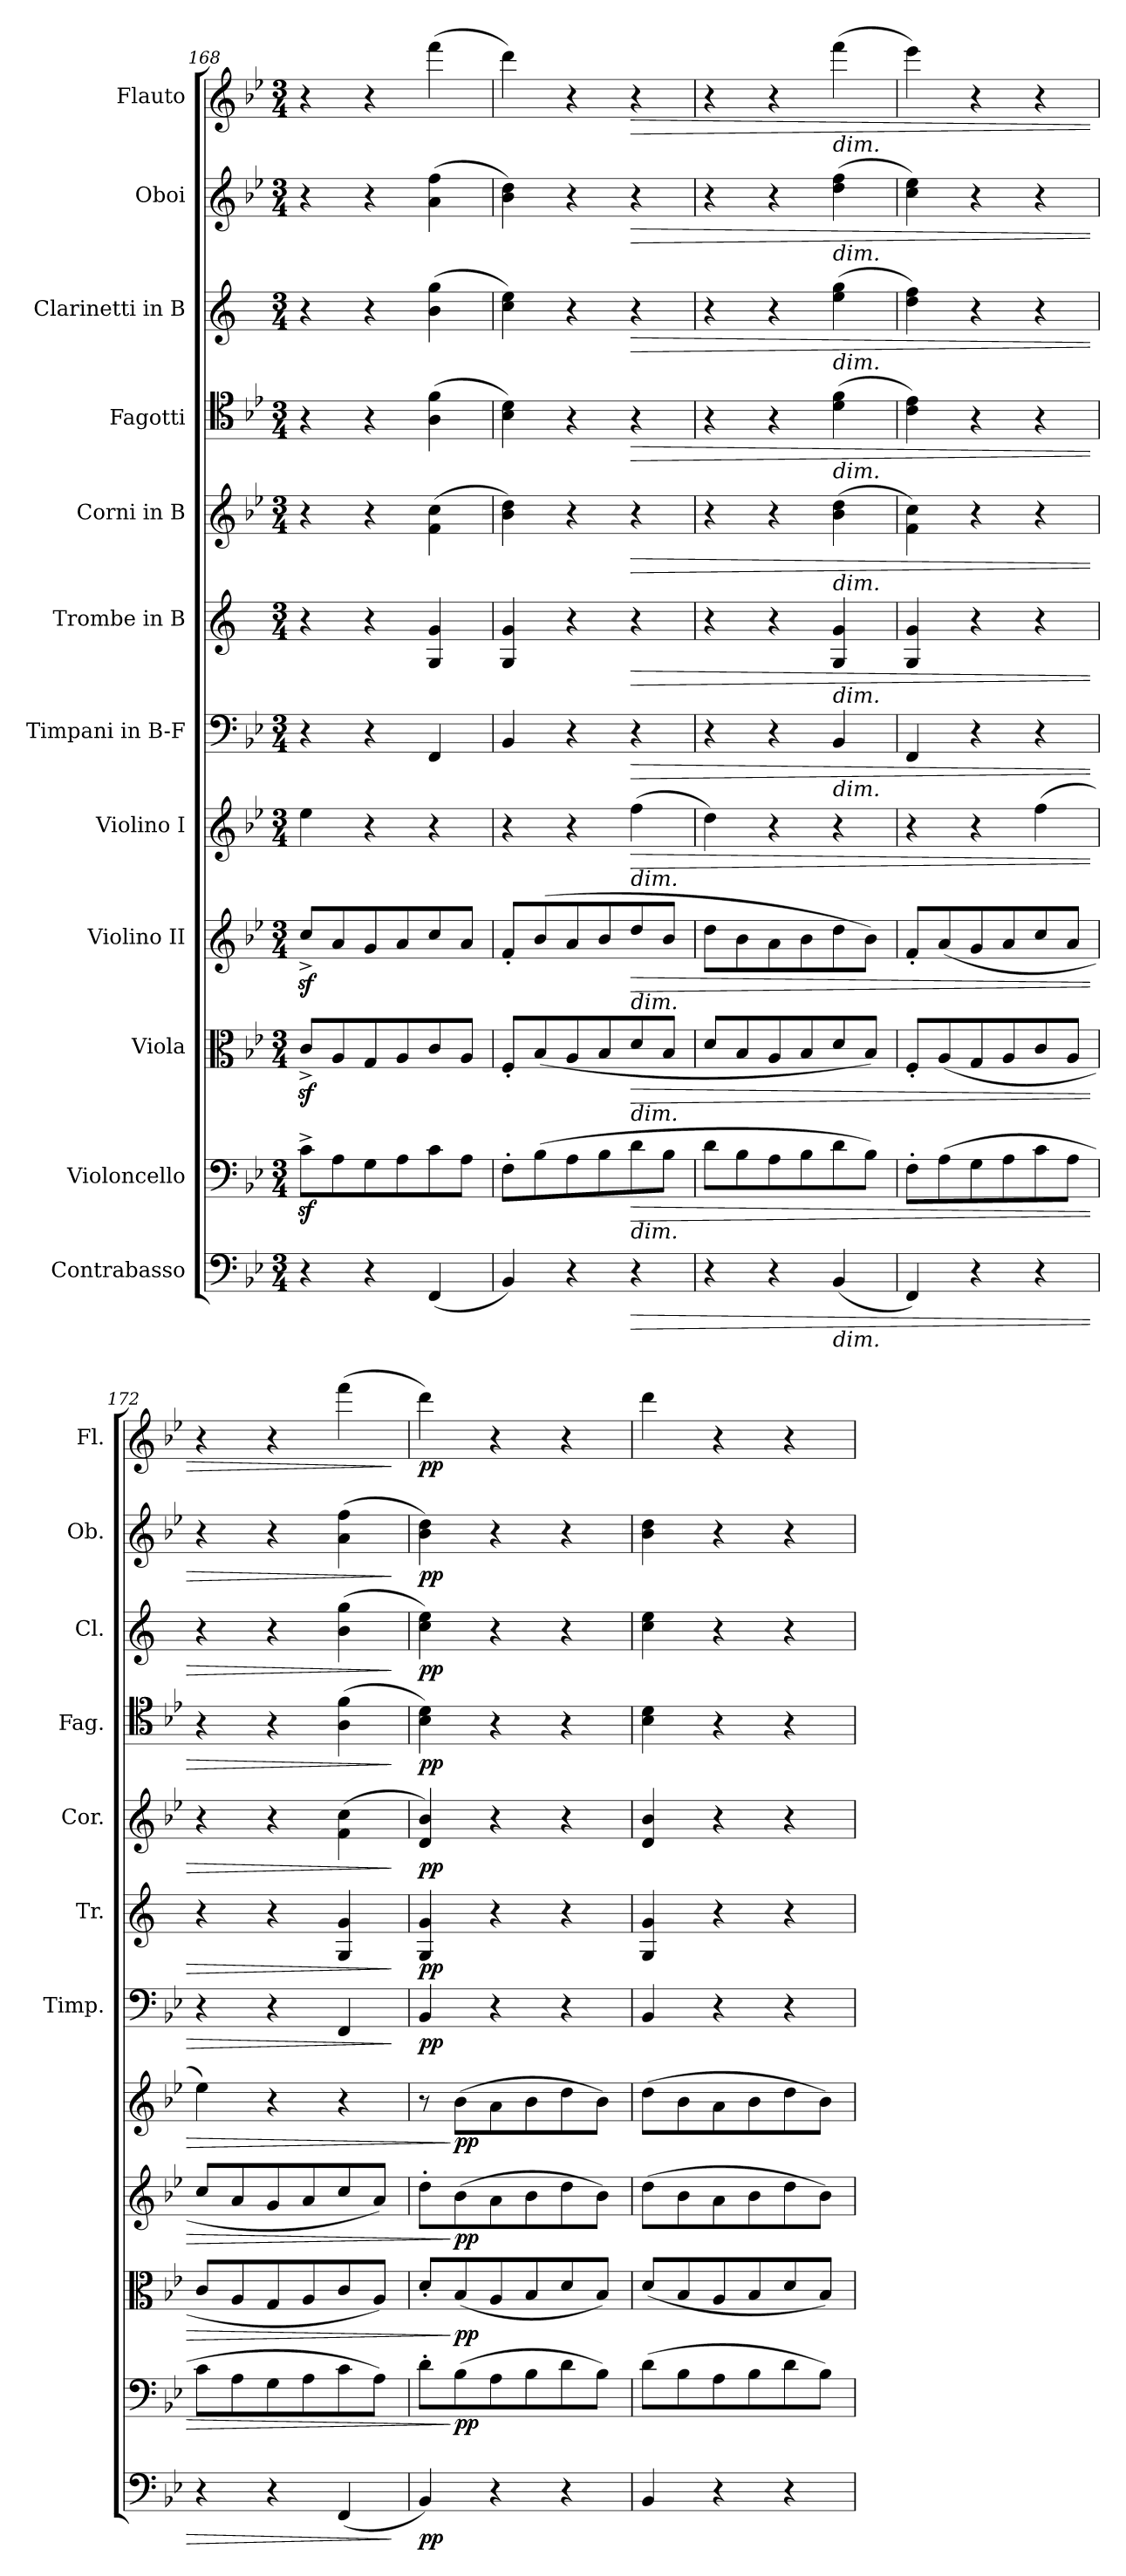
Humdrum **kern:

**kern	**dynam	**kern	**dynam	**kern	**dynam	**kern	**dynam	**kern	**dynam	**kern	**dynam	**kern	**dynam	**kern	**dynam	**kern	**dynam	**kern	**dynam	**kern	**dynam	**kern	**dynam
*part12	*part12	*part11	*part11	*part10	*part10	*part9	*part9	*part8	*part8	*part7	*part7	*part6	*part6	*part5	*part5	*part4	*part4	*part3	*part3	*part2	*part2	*part1	*part1
*staff12	*staff12	*staff11	*staff11	*staff10	*staff10	*staff9	*staff9	*staff8	*staff8	*staff7	*staff7	*staff6	*staff6	*staff5	*staff5	*staff4	*staff4	*staff3	*staff3	*staff2	*staff2	*staff1	*staff1
*I"Contrabasso	*	*I"Violoncello	*	*I"Viola	*	*I"Violino II	*	*I"Violino I	*	*I"Timpani in B-F	*	*I"Trombe in B	*	*I"Corni in B	*	*I"Fagotti	*	*I"Clarinetti in B	*	*I"Oboi	*	*I"Flauto	*
*	*	*	*	*	*	*	*	*	*	*I'Timp.	*	*I'Tr.	*	*I'Cor.	*	*I'Fag.	*	*I'Cl.	*	*I'Ob.	*	*I'Fl.	*
*clefF4	*	*clefF4	*	*clefC3	*	*clefG2	*	*clefG2	*	*clefF4	*	*clefG2	*	*clefG2	*	*clefC4	*	*clefG2	*	*clefG2	*	*clefG2	*
*ITrd7c12	*	*	*	*	*	*	*	*	*	*	*	*ITrd1c2	*	*ITrd8c14	*	*	*	*ITrd1c2	*	*	*	*	*
*k[b-e-]	*	*k[b-e-]	*	*k[b-e-]	*	*k[b-e-]	*	*k[b-e-]	*	*k[b-e-]	*	*k[b-e-]	*	*k[b-e-]	*	*k[b-e-]	*	*k[b-e-]	*	*k[b-e-]	*	*k[b-e-]	*
*M3/4	*	*M3/4	*	*M3/4	*	*M3/4	*	*M3/4	*	*M3/4	*	*M3/4	*	*M3/4	*	*M3/4	*	*M3/4	*	*M3/4	*	*M3/4	*
=168	=168	=168	=168	=168	=168	=168	=168	=168	=168	=168	=168	=168	=168	=168	=168	=168	=168	=168	=168	=168	=168	=168	=168
4r	.	8cz<^\L	.	8cz<^/L	.	8ccz<^/L	.	4ee-\	.	4r	.	4r	.	4r	.	4r	.	4r	.	4r	.	4r	.
.	.	8A\	.	8A/	.	8a/	.	.	.	.	.	.	.	.	.	.	.	.	.	.	.	.	.
4r	.	8G\	.	8G/	.	8g/	.	4r	.	4r	.	4r	.	4r	.	4r	.	4r	.	4r	.	4r	.
.	.	8A\	.	8A/	.	8a/	.	.	.	.	.	.	.	.	.	.	.	.	.	.	.	.	.
(4FFF/	.	8c\	.	8c/	.	8cc/	.	4r	.	4FF/	.	4F/ 4f/	.	(4F\ 4c\	.	(4A\ 4f\	.	(4a\ 4ff\	.	(4a\ 4ff\	.	(4fff\	.
.	.	8A\J	.	8A/J	.	8a/J	.	.	.	.	.	.	.	.	.	.	.	.	.	.	.	.	.
!!LO:PB:g=z
=169	=169	=169	=169	=169	=169	=169	=169	=169	=169	=169	=169	=169	=169	=169	=169	=169	=169	=169	=169	=169	=169	=169	=169
4BBB-/)	.	8F'\L	.	8F'/L	.	8f'/L	.	4r	.	4BB-/	.	4F/ 4f/	.	4B-\ 4d\)	.	4B-\ 4d\)	.	4b-\ 4dd\)	.	4b-\ 4dd\)	.	4ddd\)	.
.	.	(>8B-\	.	(8B-/	.	(8b-/	.	.	.	.	.	.	.	.	.	.	.	.	.	.	.	.	.
4r	.	8A\	.	8A/	.	8a/	.	4r	.	4r	.	4r	.	4r	.	4r	.	4r	.	4r	.	4r	.
.	.	8B-\	.	8B-/	.	8b-/	.	.	.	.	.	.	.	.	.	.	.	.	.	.	.	.	.
!	!	!	!	!	!	!	!	!LO:TX:b:i:t=dim.	!	!	!	!	!	!	!	!	!	!	!	!	!	!	!
!	!	!	!	!	!	!LO:TX:b:i:t=dim.	!	!	!	!	!	!	!	!	!	!	!	!	!	!	!	!	!
!	!	!	!	!LO:TX:b:i:t=dim.	!	!	!	!	!	!	!	!	!	!	!	!	!	!	!	!	!	!	!
!	!	!LO:TX:b:i:t=dim.	!	!	!	!	!	!	!	!	!	!	!	!	!	!	!	!	!	!	!	!	!
!	!LO:HP:b	!	!LO:HP:b	!	!LO:HP:b	!	!LO:HP:b	!	!LO:HP:b	!	!LO:HP:b	!	!LO:HP:b	!	!LO:HP:b	!	!LO:HP:b	!	!LO:HP:b	!	!LO:HP:b	!	!LO:HP:b
4r	>	8d\	>	8d/	>	8dd/	>	(4ff\	>	4r	>	4r	>	4r	>	4r	>	4r	>	4r	>	4r	>
.	.	8B-\J	.	8B-/J	.	8b-/J	.	.	.	.	.	.	.	.	.	.	.	.	.	.	.	.	.
=170	=170	=170	=170	=170	=170	=170	=170	=170	=170	=170	=170	=170	=170	=170	=170	=170	=170	=170	=170	=170	=170	=170	=170
4r	.	8d\L	.	8d/L	.	8dd\L	.	4dd\)	.	4r	.	4r	.	4r	.	4r	.	4r	.	4r	.	4r	.
.	.	8B-\	.	8B-/	.	8b-\	.	.	.	.	.	.	.	.	.	.	.	.	.	.	.	.	.
4r	.	8A\	.	8A/	.	8a\	.	4r	.	4r	.	4r	.	4r	.	4r	.	4r	.	4r	.	4r	.
.	.	8B-\	.	8B-/	.	8b-\	.	.	.	.	.	.	.	.	.	.	.	.	.	.	.	.	.
!	!	!	!	!	!	!	!	!	!	!	!	!	!	!	!	!	!	!	!	!	!	!LO:TX:b:i:t=dim.	!
!	!	!	!	!	!	!	!	!	!	!	!	!	!	!	!	!	!	!	!	!LO:TX:b:i:t=dim.	!	!	!
!	!	!	!	!	!	!	!	!	!	!	!	!	!	!	!	!	!	!LO:TX:b:i:t=dim.	!	!	!	!	!
!	!	!	!	!	!	!	!	!	!	!	!	!	!	!	!	!LO:TX:b:i:t=dim.	!	!	!	!	!	!	!
!	!	!	!	!	!	!	!	!	!	!	!	!	!	!LO:TX:b:i:t=dim.	!	!	!	!	!	!	!	!	!
!	!	!	!	!	!	!	!	!	!	!	!	!LO:TX:b:i:t=dim.	!	!	!	!	!	!	!	!	!	!	!
!	!	!	!	!	!	!	!	!	!	!LO:TX:b:i:t=dim.	!	!	!	!	!	!	!	!	!	!	!	!	!
!LO:TX:b:i:t=dim.	!	!	!	!	!	!	!	!	!	!	!	!	!	!	!	!	!	!	!	!	!	!	!
(4BBB-/	.	8d\	.	8d/	.	8dd\	.	4r	.	4BB-/	.	4F/ 4f/	.	(4B-\ 4d\	.	(4d\ 4f\	.	(4dd\ 4ff\	.	(4dd\ 4ff\	.	(4fff\	.
.	.	8B-\J)	.	8B-/J)	.	8b-\J)	.	.	.	.	.	.	.	.	.	.	.	.	.	.	.	.	.
=171	=171	=171	=171	=171	=171	=171	=171	=171	=171	=171	=171	=171	=171	=171	=171	=171	=171	=171	=171	=171	=171	=171	=171
4FFF/)	.	8F'\L	.	8F'/L	.	8f'/L	.	4r	.	4FF/	.	4F/ 4f/	.	4F\ 4c\)	.	4c\ 4e-\)	.	4cc\ 4ee-\)	.	4cc\ 4ee-\)	.	4eee-\)	.
.	.	(>8A\	.	(8A/	.	(8a/	.	.	.	.	.	.	.	.	.	.	.	.	.	.	.	.	.
4r	.	8G\	.	8G/	.	8g/	.	4r	.	4r	.	4r	.	4r	.	4r	.	4r	.	4r	.	4r	.
.	.	8A\	.	8A/	.	8a/	.	.	.	.	.	.	.	.	.	.	.	.	.	.	.	.	.
4r	.	8c\	.	8c/	.	8cc/	.	(4ff\	.	4r	.	4r	.	4r	.	4r	.	4r	.	4r	.	4r	.
.	.	8A\J	.	8A/J	.	8a/J	.	.	.	.	.	.	.	.	.	.	.	.	.	.	.	.	.
=172	=172	=172	=172	=172	=172	=172	=172	=172	=172	=172	=172	=172	=172	=172	=172	=172	=172	=172	=172	=172	=172	=172	=172
4r	.	8c\L	.	8c/L	.	8cc/L	.	4ee-\)	.	4r	.	4r	.	4r	.	4r	.	4r	.	4r	.	4r	.
.	.	8A\	.	8A/	.	8a/	.	.	.	.	.	.	.	.	.	.	.	.	.	.	.	.	.
4r	.	8G\	.	8G/	.	8g/	.	4r	.	4r	.	4r	.	4r	.	4r	.	4r	.	4r	.	4r	.
.	.	8A\	.	8A/	.	8a/	.	.	.	.	.	.	.	.	.	.	.	.	.	.	.	.	.
(4FFF/	.	8c\	.	8c/	.	8cc/	.	4r	.	4FF/	.	4F/ 4f/	.	(4F\ 4c\	.	(4A\ 4f\	.	(4a\ 4ff\	.	(4a\ 4ff\	.	(4fff\	.
.	.	8A\J)	.	8A/J)	.	8a/J)	.	.	.	.	.	.	.	.	.	.	.	.	.	.	.	.	.
.	]	.	.	.	.	.	.	.	.	.	]	.	]	.	]	.	]	.	]	.	]	.	]
=173	=173	=173	=173	=173	=173	=173	=173	=173	=173	=173	=173	=173	=173	=173	=173	=173	=173	=173	=173	=173	=173	=173	=173
!	!LO:DY:b	!	!	!	!	!	!	!	!	!	!LO:DY:b	!	!LO:DY:b	!	!LO:DY:b	!	!LO:DY:b	!	!LO:DY:b	!	!LO:DY:b	!	!LO:DY:b
4BBB-/)	pp	8d'\L	.	8d'/L	.	8dd'\L	.	8r	.	4BB-/	pp	4F/ 4f/	pp	4D/ 4B-/)	pp	4B-\ 4d\)	pp	4b-\ 4dd\)	pp	4b-\ 4dd\)	pp	4ddd\)	pp
!	!	!	!LO:DY:n=1:b	!	!LO:DY:n=1:b	!	!LO:DY:n=1:b	!	!LO:DY:n=1:b	!	!	!	!	!	!	!	!	!	!	!	!	!	!
.	.	(8B-\	] pp	(8B-/	] pp	(8b-\	] pp	(8b-\L	] pp	.	.	.	.	.	.	.	.	.	.	.	.	.	.
4r	.	8A\	.	8A/	.	8a\	.	8a\	.	4r	.	4r	.	4r	.	4r	.	4r	.	4r	.	4r	.
.	.	8B-\	.	8B-/	.	8b-\	.	8b-\	.	.	.	.	.	.	.	.	.	.	.	.	.	.	.
4r	.	8d\	.	8d/	.	8dd\	.	8dd\	.	4r	.	4r	.	4r	.	4r	.	4r	.	4r	.	4r	.
.	.	8B-\J)	.	8B-/J)	.	8b-\J)	.	8b-\J)	.	.	.	.	.	.	.	.	.	.	.	.	.	.	.
=174	=174	=174	=174	=174	=174	=174	=174	=174	=174	=174	=174	=174	=174	=174	=174	=174	=174	=174	=174	=174	=174	=174	=174
4BBB-/	.	(8d\L	.	(8d/L	.	(8dd\L	.	(8dd\L	.	4BB-/	.	4F/ 4f/	.	4D/ 4B-/	.	4B-\ 4d\	.	4b-\ 4dd\	.	4b-\ 4dd\	.	4ddd\	.
.	.	8B-\	.	8B-/	.	8b-\	.	8b-\	.	.	.	.	.	.	.	.	.	.	.	.	.	.	.
4r	.	8A\	.	8A/	.	8a\	.	8a\	.	4r	.	4r	.	4r	.	4r	.	4r	.	4r	.	4r	.
.	.	8B-\	.	8B-/	.	8b-\	.	8b-\	.	.	.	.	.	.	.	.	.	.	.	.	.	.	.
4r	.	8d\	.	8d/	.	8dd\	.	8dd\	.	4r	.	4r	.	4r	.	4r	.	4r	.	4r	.	4r	.
.	.	8B-\J)	.	8B-/J)	.	8b-\J)	.	8b-\J)	.	.	.	.	.	.	.	.	.	.	.	.	.	.	.
=	=	=	=	=	=	=	=	=	=	=	=	=	=	=	=	=	=	=	=	=	=	=	=
*-	*-	*-	*-	*-	*-	*-	*-	*-	*-	*-	*-	*-	*-	*-	*-	*-	*-	*-	*-	*-	*-	*-	*-
